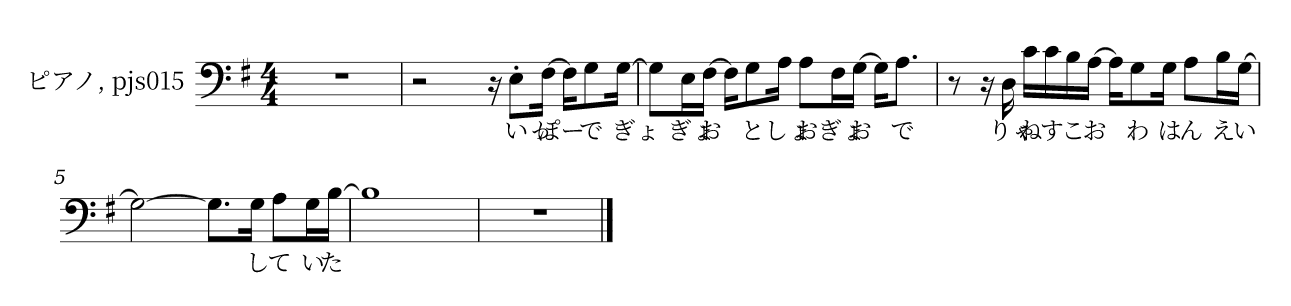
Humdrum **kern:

**kern	**text
*part1	*part1
*staff1	*staff1
*I"ピアノ, pjs015	*
*clefF4	*
*k[f#]	*
*M4/4	*
*MM100	*
=1	=1
1r	.
=2	=2
2r	.
16r	.
!	!LO:LY:b
8E'\L	いっ
!	!LO:LY:b
[16F#\Jk	ぽー
16F#\KL]	.
!	!LO:LY:b
8G\	で
!	!LO:LY:b
[16G\Jk	ぎょ
=3	=3
8G\L]	.
!	!LO:LY:b
16E\L	ぎょ
!	!LO:LY:b
[16F#\JJ	お
16F#\KL]	.
!	!LO:LY:b
8G\	と
!	!LO:LY:b
16A\Jk	しょ
!	!LO:LY:b
8A\L	お
!	!LO:LY:b
16F#\L	ぎょ
!	!LO:LY:b
[16G\JJ	お
16G\KL]	.
!	!LO:LY:b
8.A\J	で
=4	=4
8r	.
16r	.
!	!LO:LY:b
16D\	りゃ
!	!LO:LY:b
16c\LL	ね
!	!LO:LY:b
16c\	す
!	!LO:LY:b
16B\	こ
!	!LO:LY:b
[16A\JJ	お
16A\KL]	.
!	!LO:LY:b
8G\	わ
!	!LO:LY:b
16G\Jk	は
!	!LO:LY:b
8A\L	ん
!	!LO:LY:b
16B\L	え
!	!LO:LY:b
[16G\JJ	い
=5	=5
2G\_	.
8.G\L]	.
!	!LO:LY:b
16G\Jk	し
!	!LO:LY:b
8A\L	て
!	!LO:LY:b
16G\L	い
!	!LO:LY:b
[16B\JJ	た
!!LO:LB:g=z
=6	=6
1B]	.
=7	=7
1r	.
==	==
*-	*-
